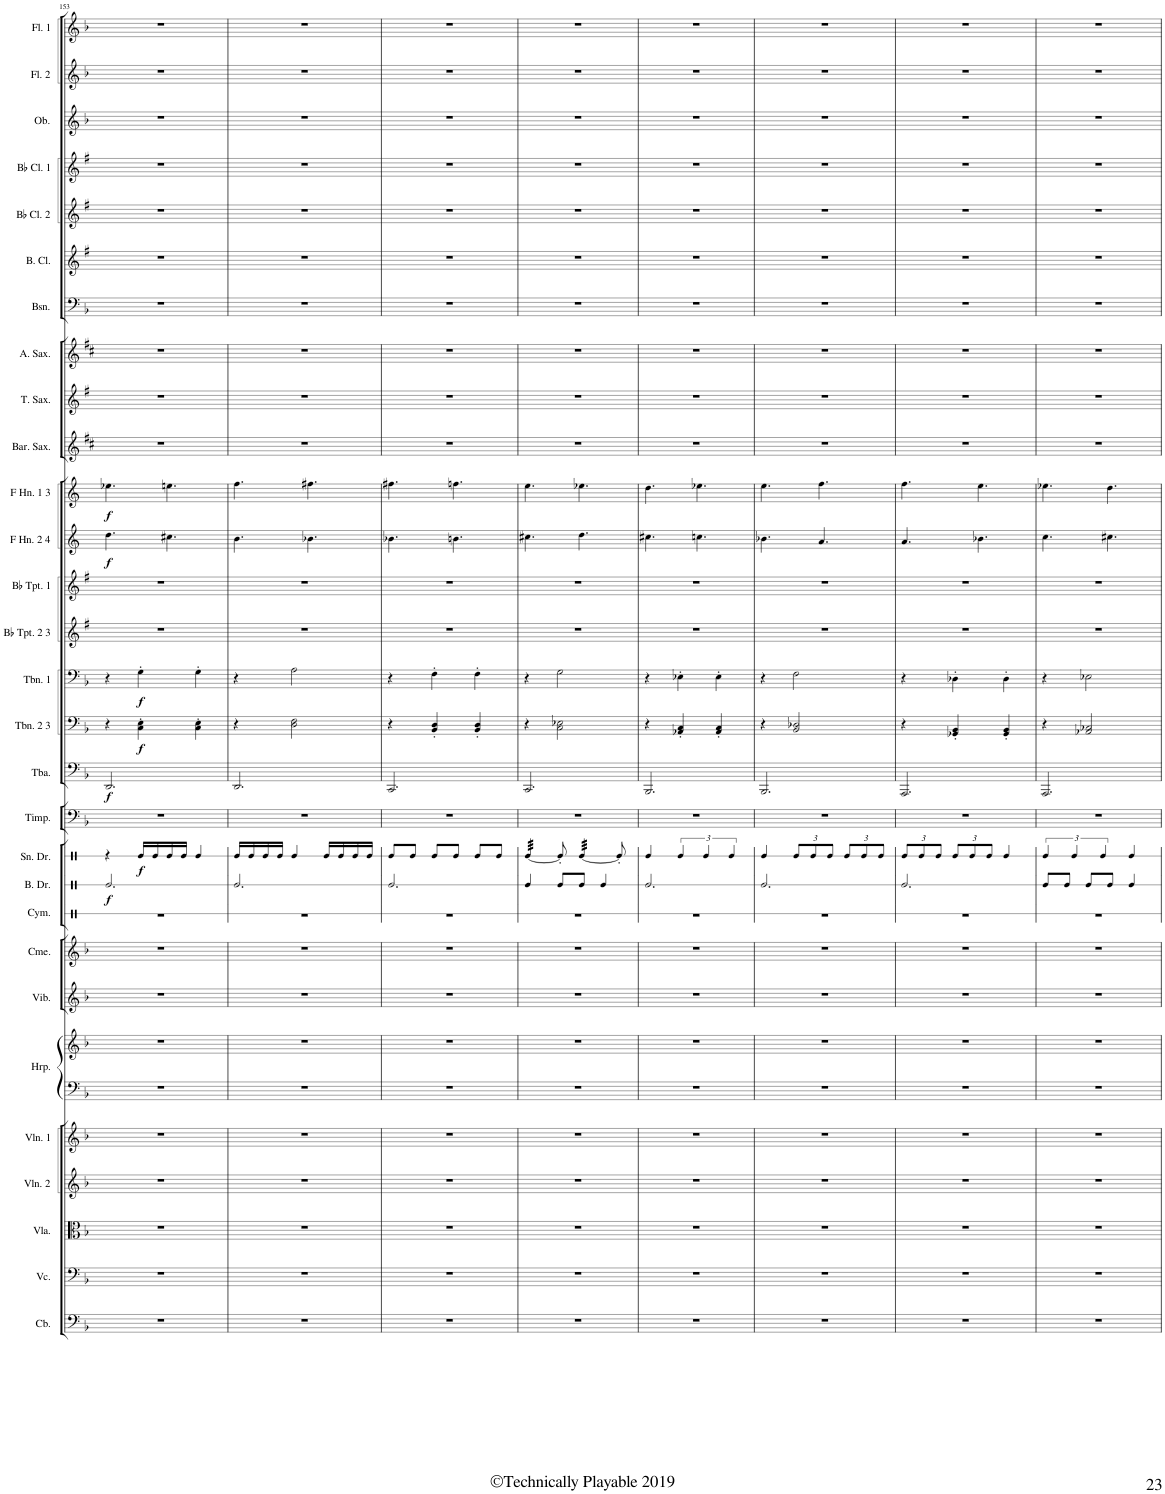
**kern	**kern	**kern	**kern	**kern	**kern	**kern	**kern	**kern	**kern	**kern	**dynam	**kern	**dynam	**kern	**kern	**dynam	**kern	**dynam	**kern	**dynam	**kern	**kern	**kern	**dynam	**kern	**dynam	**kern	**kern	**kern	**kern	**kern	**kern	**kern	**kern	**kern	**kern
*part29	*part28	*part27	*part26	*part25	*part24	*part24	*part23	*part22	*part21	*part20	*part20	*part19	*part19	*part18	*part17	*part17	*part16	*part16	*part15	*part15	*part14	*part13	*part12	*part12	*part11	*part11	*part10	*part9	*part8	*part7	*part6	*part5	*part4	*part3	*part2	*part1
*staff30	*staff29	*staff28	*staff27	*staff26	*staff25	*staff24	*staff23	*staff22	*staff21	*staff20	*staff20	*staff19	*staff19	*staff18	*staff17	*staff17	*staff16	*staff16	*staff15	*staff15	*staff14	*staff13	*staff12	*staff12	*staff11	*staff11	*staff10	*staff9	*staff8	*staff7	*staff6	*staff5	*staff4	*staff3	*staff2	*staff1
*I"Contrabass	*I"Violoncello	*I"Viola	*I"Violin 2	*I"Violin 1	*I"Harp	*	*I"Vibraphone	*I"Chimes	*I"Cymbal	*I"Bass Drum	*	*I"Snare Drum	*	*I"Timpani	*I"Tuba	*	*I"Trombone 2 &amp; 3	*	*I"Trombone 1	*	*I"Bb Trumpet 2 &amp; 3	*I"Bb Trumpet 1	*I"F Horn 2 &amp; 4	*	*I"F Horn 1 &amp; 3	*	*I"Baritone Saxophone	*I"Tenor Saxophone	*I"Alto Saxophone	*I"Bassoon	*I"Bass Clarinet	*I"Bb Clarinet 2	*I"Bb Clarinet 1	*I"Oboe	*I"Flute 2	*I"Flute 1
*I'Cb.	*I'Vc.	*I'Vla.	*I'Vln. 2	*I'Vln. 1	*I'Hrp.	*	*I'Vib.	*I'Cme.	*I'Cym.	*I'B. Dr.	*	*I'Sn. Dr.	*	*I'Timp.	*I'Tba.	*	*I'Tbn. 2 3	*	*I'Tbn. 1	*	*I'Bb Tpt. 2 3	*I'Bb Tpt. 1	*I'F Hn. 2 4	*	*I'F Hn. 1 3	*	*I'Bar. Sax.	*I'T. Sax.	*I'A. Sax.	*I'Bsn.	*I'B. Cl.	*I'Bb Cl. 2	*I'Bb Cl. 1	*I'Ob.	*I'Fl. 2	*I'Fl. 1
!!LO:PB:g=z
*clefF4	*clefF4	*clefC3	*clefG2	*clefG2	*clefF4	*clefG2	*clefG2	*clefG2	*clefX	*clefX	*	*clefX	*	*clefF4	*clefF4	*	*clefF4	*	*clefF4	*	*clefG2	*clefG2	*clefG2	*	*clefG2	*	*clefG2	*clefG2	*clefG2	*clefF4	*clefG2	*clefG2	*clefG2	*clefG2	*clefG2	*clefG2
*Trd7c12	*	*	*	*	*	*	*Trd-14c-24	*	*	*	*	*	*	*	*	*	*Trd1c2	*	*Trd1c2	*	*Trd1c2	*Trd1c2	*Trd4c7	*	*Trd4c7	*	*Trd12c21	*Trd8c14	*Trd5c9	*	*Trd8c14	*Trd1c2	*Trd1c2	*	*	*
*k[b-]	*k[b-]	*k[b-]	*k[b-]	*k[b-]	*k[b-]	*k[b-]	*k[b-]	*k[b-]	*k[]	*k[]	*	*k[]	*	*k[b-]	*k[b-]	*	*k[b-]	*	*k[b-]	*	*k[f#]	*k[f#]	*k[]	*	*k[]	*	*k[f#c#]	*k[f#]	*k[f#c#]	*k[b-]	*k[f#]	*k[f#]	*k[f#]	*k[b-]	*k[b-]	*k[b-]
*M3/4	*M3/4	*M3/4	*M3/4	*M3/4	*M3/4	*M3/4	*M3/4	*M3/4	*M3/4	*M3/4	*	*M3/4	*	*M3/4	*M3/4	*	*M3/4	*	*M3/4	*	*M3/4	*M3/4	*M3/4	*	*M3/4	*	*M3/4	*M3/4	*M3/4	*M3/4	*M3/4	*M3/4	*M3/4	*M3/4	*M3/4	*M3/4
=153	=153	=153	=153	=153	=153	=153	=153	=153	=153	=153	=153	=153	=153	=153	=153	=153	=153	=153	=153	=153	=153	=153	=153	=153	=153	=153	=153	=153	=153	=153	=153	=153	=153	=153	=153	=153
!	!	!	!	!	!	!	!	!	!	!	!LO:DY:b	!	!	!	!	!LO:DY:b	!	!	!	!	!	!	!	!LO:DY:b	!	!LO:DY:b	!	!	!	!	!	!	!	!	!	!
2.r	2.r	2.r	2.r	2.r	2.r	2.r	2.r	2.r	2.r	2.Re/	f	4r	.	2.r	2.DD/	f	4r	.	4r	.	2.r	2.r	4.dd\	f	4.ee-X\	f	2.r	2.r	2.r	2.r	2.r	2.r	2.r	2.r	2.r	2.r
!	!	!	!	!	!	!	!	!	!	!	!	!	!LO:DY:b	!	!	!	!	!LO:DY:b	!	!LO:DY:b	!	!	!	!	!	!	!	!	!	!	!	!	!	!	!	!
.	.	.	.	.	.	.	.	.	.	.	.	16Re/LL	f	.	.	.	4C\' 4E\'	f	4G'\	f	.	.	.	.	.	.	.	.	.	.	.	.	.	.	.	.
.	.	.	.	.	.	.	.	.	.	.	.	16Re/	.	.	.	.	.	.	.	.	.	.	.	.	.	.	.	.	.	.	.	.	.	.	.	.
.	.	.	.	.	.	.	.	.	.	.	.	16Re/	.	.	.	.	.	.	.	.	.	.	4.cc#X\	.	4.een\	.	.	.	.	.	.	.	.	.	.	.
.	.	.	.	.	.	.	.	.	.	.	.	16Re/JJ	.	.	.	.	.	.	.	.	.	.	.	.	.	.	.	.	.	.	.	.	.	.	.	.
.	.	.	.	.	.	.	.	.	.	.	.	4Re/	.	.	.	.	4C\' 4E\'	.	4G'\	.	.	.	.	.	.	.	.	.	.	.	.	.	.	.	.	.
=154	=154	=154	=154	=154	=154	=154	=154	=154	=154	=154	=154	=154	=154	=154	=154	=154	=154	=154	=154	=154	=154	=154	=154	=154	=154	=154	=154	=154	=154	=154	=154	=154	=154	=154	=154	=154
2.r	2.r	2.r	2.r	2.r	2.r	2.r	2.r	2.r	2.r	2.Re/	.	16Re/LL	.	2.r	2.DD/	.	4r	.	4r	.	2.r	2.r	4.b\	.	4.ff\	.	2.r	2.r	2.r	2.r	2.r	2.r	2.r	2.r	2.r	2.r
.	.	.	.	.	.	.	.	.	.	.	.	16Re/	.	.	.	.	.	.	.	.	.	.	.	.	.	.	.	.	.	.	.	.	.	.	.	.
.	.	.	.	.	.	.	.	.	.	.	.	16Re/	.	.	.	.	.	.	.	.	.	.	.	.	.	.	.	.	.	.	.	.	.	.	.	.
.	.	.	.	.	.	.	.	.	.	.	.	16Re/JJ	.	.	.	.	.	.	.	.	.	.	.	.	.	.	.	.	.	.	.	.	.	.	.	.
.	.	.	.	.	.	.	.	.	.	.	.	4Re/	.	.	.	.	2D\ 2F\	.	2A\	.	.	.	.	.	.	.	.	.	.	.	.	.	.	.	.	.
.	.	.	.	.	.	.	.	.	.	.	.	.	.	.	.	.	.	.	.	.	.	.	4.b-X\	.	4.ff#X\	.	.	.	.	.	.	.	.	.	.	.
.	.	.	.	.	.	.	.	.	.	.	.	16Re/LL	.	.	.	.	.	.	.	.	.	.	.	.	.	.	.	.	.	.	.	.	.	.	.	.
.	.	.	.	.	.	.	.	.	.	.	.	16Re/	.	.	.	.	.	.	.	.	.	.	.	.	.	.	.	.	.	.	.	.	.	.	.	.
.	.	.	.	.	.	.	.	.	.	.	.	16Re/	.	.	.	.	.	.	.	.	.	.	.	.	.	.	.	.	.	.	.	.	.	.	.	.
.	.	.	.	.	.	.	.	.	.	.	.	16Re/JJ	.	.	.	.	.	.	.	.	.	.	.	.	.	.	.	.	.	.	.	.	.	.	.	.
=155	=155	=155	=155	=155	=155	=155	=155	=155	=155	=155	=155	=155	=155	=155	=155	=155	=155	=155	=155	=155	=155	=155	=155	=155	=155	=155	=155	=155	=155	=155	=155	=155	=155	=155	=155	=155
2.r	2.r	2.r	2.r	2.r	2.r	2.r	2.r	2.r	2.r	2.Re/	.	8Re/L	.	2.r	2.CC/	.	4r	.	4r	.	2.r	2.r	4.b-X\	.	4.ff#X\	.	2.r	2.r	2.r	2.r	2.r	2.r	2.r	2.r	2.r	2.r
.	.	.	.	.	.	.	.	.	.	.	.	8Re/J	.	.	.	.	.	.	.	.	.	.	.	.	.	.	.	.	.	.	.	.	.	.	.	.
.	.	.	.	.	.	.	.	.	.	.	.	8Re/L	.	.	.	.	4BB-/' 4D/'	.	4F'\	.	.	.	.	.	.	.	.	.	.	.	.	.	.	.	.	.
.	.	.	.	.	.	.	.	.	.	.	.	8Re/J	.	.	.	.	.	.	.	.	.	.	4.bn\	.	4.ffn\	.	.	.	.	.	.	.	.	.	.	.
.	.	.	.	.	.	.	.	.	.	.	.	8Re/L	.	.	.	.	4BB-/' 4D/'	.	4F'\	.	.	.	.	.	.	.	.	.	.	.	.	.	.	.	.	.
.	.	.	.	.	.	.	.	.	.	.	.	8Re/J	.	.	.	.	.	.	.	.	.	.	.	.	.	.	.	.	.	.	.	.	.	.	.	.
=156	=156	=156	=156	=156	=156	=156	=156	=156	=156	=156	=156	=156	=156	=156	=156	=156	=156	=156	=156	=156	=156	=156	=156	=156	=156	=156	=156	=156	=156	=156	=156	=156	=156	=156	=156	=156
*	*	*	*	*	*	*	*	*	*	*	*	*tremolo	*	*	*	*	*	*	*	*	*	*	*	*	*	*	*	*	*	*	*	*	*	*	*	*
2.r	2.r	2.r	2.r	2.r	2.r	2.r	2.r	2.r	2.r	4Re/	.	[32Re/LLL	.	2.r	2.CC/	.	4r	.	4r	.	2.r	2.r	4.cc#X\	.	4.ee\	.	2.r	2.r	2.r	2.r	2.r	2.r	2.r	2.r	2.r	2.r
.	.	.	.	.	.	.	.	.	.	.	.	32Re/	.	.	.	.	.	.	.	.	.	.	.	.	.	.	.	.	.	.	.	.	.	.	.	.
.	.	.	.	.	.	.	.	.	.	.	.	32Re/	.	.	.	.	.	.	.	.	.	.	.	.	.	.	.	.	.	.	.	.	.	.	.	.
.	.	.	.	.	.	.	.	.	.	.	.	32Re/	.	.	.	.	.	.	.	.	.	.	.	.	.	.	.	.	.	.	.	.	.	.	.	.
.	.	.	.	.	.	.	.	.	.	.	.	32Re/	.	.	.	.	.	.	.	.	.	.	.	.	.	.	.	.	.	.	.	.	.	.	.	.
.	.	.	.	.	.	.	.	.	.	.	.	32Re/	.	.	.	.	.	.	.	.	.	.	.	.	.	.	.	.	.	.	.	.	.	.	.	.
.	.	.	.	.	.	.	.	.	.	.	.	32Re/	.	.	.	.	.	.	.	.	.	.	.	.	.	.	.	.	.	.	.	.	.	.	.	.
.	.	.	.	.	.	.	.	.	.	.	.	32Re/JJJ	.	.	.	.	.	.	.	.	.	.	.	.	.	.	.	.	.	.	.	.	.	.	.	.
*	*	*	*	*	*	*	*	*	*	*	*	*Xtremolo	*	*	*	*	*	*	*	*	*	*	*	*	*	*	*	*	*	*	*	*	*	*	*	*
.	.	.	.	.	.	.	.	.	.	8Re/L	.	8Re'</]	.	.	.	.	2C\ 2E-X\	.	2G\	.	.	.	.	.	.	.	.	.	.	.	.	.	.	.	.	.
*	*	*	*	*	*	*	*	*	*	*	*	*tremolo	*	*	*	*	*	*	*	*	*	*	*	*	*	*	*	*	*	*	*	*	*	*	*	*
.	.	.	.	.	.	.	.	.	.	8Re/J	.	[32Re/LLL	.	.	.	.	.	.	.	.	.	.	4.dd\	.	4.ee-X\	.	.	.	.	.	.	.	.	.	.	.
.	.	.	.	.	.	.	.	.	.	.	.	32Re/	.	.	.	.	.	.	.	.	.	.	.	.	.	.	.	.	.	.	.	.	.	.	.	.
.	.	.	.	.	.	.	.	.	.	.	.	32Re/	.	.	.	.	.	.	.	.	.	.	.	.	.	.	.	.	.	.	.	.	.	.	.	.
.	.	.	.	.	.	.	.	.	.	.	.	32Re/	.	.	.	.	.	.	.	.	.	.	.	.	.	.	.	.	.	.	.	.	.	.	.	.
.	.	.	.	.	.	.	.	.	.	4Re/	.	32Re/	.	.	.	.	.	.	.	.	.	.	.	.	.	.	.	.	.	.	.	.	.	.	.	.
.	.	.	.	.	.	.	.	.	.	.	.	32Re/	.	.	.	.	.	.	.	.	.	.	.	.	.	.	.	.	.	.	.	.	.	.	.	.
.	.	.	.	.	.	.	.	.	.	.	.	32Re/	.	.	.	.	.	.	.	.	.	.	.	.	.	.	.	.	.	.	.	.	.	.	.	.
.	.	.	.	.	.	.	.	.	.	.	.	32Re/JJJ	.	.	.	.	.	.	.	.	.	.	.	.	.	.	.	.	.	.	.	.	.	.	.	.
*	*	*	*	*	*	*	*	*	*	*	*	*Xtremolo	*	*	*	*	*	*	*	*	*	*	*	*	*	*	*	*	*	*	*	*	*	*	*	*
.	.	.	.	.	.	.	.	.	.	.	.	8Re'</]	.	.	.	.	.	.	.	.	.	.	.	.	.	.	.	.	.	.	.	.	.	.	.	.
=157	=157	=157	=157	=157	=157	=157	=157	=157	=157	=157	=157	=157	=157	=157	=157	=157	=157	=157	=157	=157	=157	=157	=157	=157	=157	=157	=157	=157	=157	=157	=157	=157	=157	=157	=157	=157
2.r	2.r	2.r	2.r	2.r	2.r	2.r	2.r	2.r	2.r	2.Re/	.	4Re/	.	2.r	2.BBB-/	.	4r	.	4r	.	2.r	2.r	4.cc#X\	.	4.dd\	.	2.r	2.r	2.r	2.r	2.r	2.r	2.r	2.r	2.r	2.r
.	.	.	.	.	.	.	.	.	.	.	.	6Re/	.	.	.	.	4AA-X/' 4C/'	.	4E-X'\	.	.	.	.	.	.	.	.	.	.	.	.	.	.	.	.	.
.	.	.	.	.	.	.	.	.	.	.	.	.	.	.	.	.	.	.	.	.	.	.	4.ccn\	.	4.ee-X\	.	.	.	.	.	.	.	.	.	.	.
.	.	.	.	.	.	.	.	.	.	.	.	6Re/	.	.	.	.	.	.	.	.	.	.	.	.	.	.	.	.	.	.	.	.	.	.	.	.
.	.	.	.	.	.	.	.	.	.	.	.	.	.	.	.	.	4AA-/' 4C/'	.	4E-'\	.	.	.	.	.	.	.	.	.	.	.	.	.	.	.	.	.
.	.	.	.	.	.	.	.	.	.	.	.	6Re/	.	.	.	.	.	.	.	.	.	.	.	.	.	.	.	.	.	.	.	.	.	.	.	.
=158	=158	=158	=158	=158	=158	=158	=158	=158	=158	=158	=158	=158	=158	=158	=158	=158	=158	=158	=158	=158	=158	=158	=158	=158	=158	=158	=158	=158	=158	=158	=158	=158	=158	=158	=158	=158
2.r	2.r	2.r	2.r	2.r	2.r	2.r	2.r	2.r	2.r	2.Re/	.	4Re/	.	2.r	2.BBB-/	.	4r	.	4r	.	2.r	2.r	4.b-X\	.	4.ee\	.	2.r	2.r	2.r	2.r	2.r	2.r	2.r	2.r	2.r	2.r
*	*	*	*	*	*	*	*	*	*	*	*	*Xbrackettup	*	*	*	*	*	*	*	*	*	*	*	*	*	*	*	*	*	*	*	*	*	*	*	*
.	.	.	.	.	.	.	.	.	.	.	.	12Re/L	.	.	.	.	2BB-/ 2D-X/	.	2F\	.	.	.	.	.	.	.	.	.	.	.	.	.	.	.	.	.
.	.	.	.	.	.	.	.	.	.	.	.	12Re/	.	.	.	.	.	.	.	.	.	.	.	.	.	.	.	.	.	.	.	.	.	.	.	.
.	.	.	.	.	.	.	.	.	.	.	.	.	.	.	.	.	.	.	.	.	.	.	4.a/	.	4.ff\	.	.	.	.	.	.	.	.	.	.	.
.	.	.	.	.	.	.	.	.	.	.	.	12Re/J	.	.	.	.	.	.	.	.	.	.	.	.	.	.	.	.	.	.	.	.	.	.	.	.
.	.	.	.	.	.	.	.	.	.	.	.	12Re/L	.	.	.	.	.	.	.	.	.	.	.	.	.	.	.	.	.	.	.	.	.	.	.	.
.	.	.	.	.	.	.	.	.	.	.	.	12Re/	.	.	.	.	.	.	.	.	.	.	.	.	.	.	.	.	.	.	.	.	.	.	.	.
.	.	.	.	.	.	.	.	.	.	.	.	12Re/J	.	.	.	.	.	.	.	.	.	.	.	.	.	.	.	.	.	.	.	.	.	.	.	.
=159	=159	=159	=159	=159	=159	=159	=159	=159	=159	=159	=159	=159	=159	=159	=159	=159	=159	=159	=159	=159	=159	=159	=159	=159	=159	=159	=159	=159	=159	=159	=159	=159	=159	=159	=159	=159
2.r	2.r	2.r	2.r	2.r	2.r	2.r	2.r	2.r	2.r	2.Re/	.	12Re/L	.	2.r	2.AAA/	.	4r	.	4r	.	2.r	2.r	4.a/	.	4.ff\	.	2.r	2.r	2.r	2.r	2.r	2.r	2.r	2.r	2.r	2.r
.	.	.	.	.	.	.	.	.	.	.	.	12Re/	.	.	.	.	.	.	.	.	.	.	.	.	.	.	.	.	.	.	.	.	.	.	.	.
.	.	.	.	.	.	.	.	.	.	.	.	12Re/J	.	.	.	.	.	.	.	.	.	.	.	.	.	.	.	.	.	.	.	.	.	.	.	.
.	.	.	.	.	.	.	.	.	.	.	.	12Re/L	.	.	.	.	4GG-X/' 4BB-/'	.	4D-X'\	.	.	.	.	.	.	.	.	.	.	.	.	.	.	.	.	.
.	.	.	.	.	.	.	.	.	.	.	.	12Re/	.	.	.	.	.	.	.	.	.	.	.	.	.	.	.	.	.	.	.	.	.	.	.	.
.	.	.	.	.	.	.	.	.	.	.	.	.	.	.	.	.	.	.	.	.	.	.	4.b-X\	.	4.ee\	.	.	.	.	.	.	.	.	.	.	.
.	.	.	.	.	.	.	.	.	.	.	.	12Re/J	.	.	.	.	.	.	.	.	.	.	.	.	.	.	.	.	.	.	.	.	.	.	.	.
.	.	.	.	.	.	.	.	.	.	.	.	4Re/	.	.	.	.	4GG-/' 4BB-/'	.	4D-'\	.	.	.	.	.	.	.	.	.	.	.	.	.	.	.	.	.
=160	=160	=160	=160	=160	=160	=160	=160	=160	=160	=160	=160	=160	=160	=160	=160	=160	=160	=160	=160	=160	=160	=160	=160	=160	=160	=160	=160	=160	=160	=160	=160	=160	=160	=160	=160	=160
*	*	*	*	*	*	*	*	*	*	*	*	*brackettup	*	*	*	*	*	*	*	*	*	*	*	*	*	*	*	*	*	*	*	*	*	*	*	*
2.r	2.r	2.r	2.r	2.r	2.r	2.r	2.r	2.r	2.r	8Re/L	.	6Re/	.	2.r	2.AAA/	.	4r	.	4r	.	2.r	2.r	4.cc\	.	4.ee-X\	.	2.r	2.r	2.r	2.r	2.r	2.r	2.r	2.r	2.r	2.r
.	.	.	.	.	.	.	.	.	.	8Re/J	.	.	.	.	.	.	.	.	.	.	.	.	.	.	.	.	.	.	.	.	.	.	.	.	.	.
.	.	.	.	.	.	.	.	.	.	.	.	6Re/	.	.	.	.	.	.	.	.	.	.	.	.	.	.	.	.	.	.	.	.	.	.	.	.
.	.	.	.	.	.	.	.	.	.	8Re/L	.	.	.	.	.	.	2AA-X/ 2C-X/	.	2E-X\	.	.	.	.	.	.	.	.	.	.	.	.	.	.	.	.	.
.	.	.	.	.	.	.	.	.	.	.	.	6Re/	.	.	.	.	.	.	.	.	.	.	.	.	.	.	.	.	.	.	.	.	.	.	.	.
.	.	.	.	.	.	.	.	.	.	8Re/J	.	.	.	.	.	.	.	.	.	.	.	.	4.cc#X\	.	4.dd\	.	.	.	.	.	.	.	.	.	.	.
.	.	.	.	.	.	.	.	.	.	4Re/	.	4Re/	.	.	.	.	.	.	.	.	.	.	.	.	.	.	.	.	.	.	.	.	.	.	.	.
=	=	=	=	=	=	=	=	=	=	=	=	=	=	=	=	=	=	=	=	=	=	=	=	=	=	=	=	=	=	=	=	=	=	=	=	=
*-	*-	*-	*-	*-	*-	*-	*-	*-	*-	*-	*-	*-	*-	*-	*-	*-	*-	*-	*-	*-	*-	*-	*-	*-	*-	*-	*-	*-	*-	*-	*-	*-	*-	*-	*-	*-
